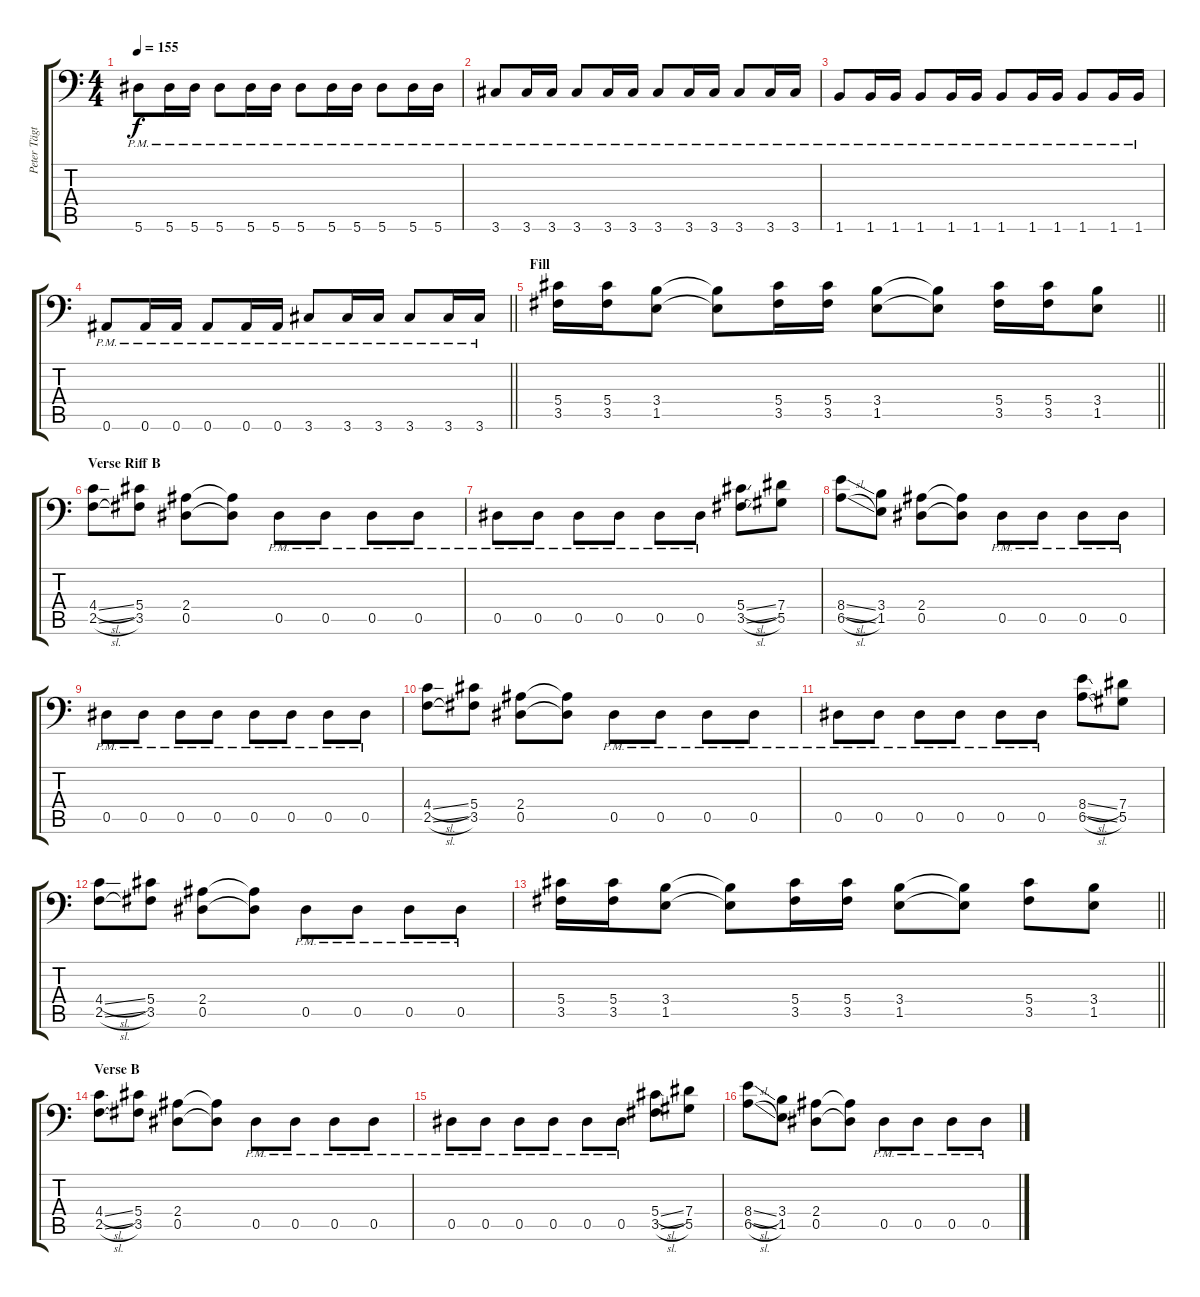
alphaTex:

\track ("Peter Tägtgren (Rythm 2)" "Peter Tägt") {instrument overdrivenguitar}
\staff {score tabs}
\tuning (Bb3 F3 Db3 Ab2 Eb2 Bb1) {hide}
\ts (4 4)
\tempo 155
\clef f4
\ks c
5.6{pm}.8{dy f} 5.6{pm}.16 5.6{pm}.16 5.6{pm}.8 5.6{pm}.16 5.6{pm}.16 5.6{pm}.8 5.6{pm}.16 5.6{pm}.16 5.6{pm}.8 5.6{pm}.16 5.6{pm}.16 |
3.6{pm}.8 3.6{pm}.16 3.6{pm}.16 3.6{pm}.8 3.6{pm}.16 3.6{pm}.16 3.6{pm}.8 3.6{pm}.16 3.6{pm}.16 3.6{pm}.8 3.6{pm}.16 3.6{pm}.16 |
1.6{pm}.8 1.6{pm}.16 1.6{pm}.16 1.6{pm}.8 1.6{pm}.16 1.6{pm}.16 1.6{pm}.8 1.6{pm}.16 1.6{pm}.16 1.6{pm}.8 1.6{pm}.16 1.6{pm}.16 |
\barLineRight lightlight
0.6{pm}.8 0.6{pm}.16 0.6{pm}.16 0.6{pm}.8 0.6{pm}.16 0.6{pm}.16 3.6{pm}.8 3.6{pm}.16 3.6{pm}.16 3.6{pm}.8 3.6{pm}.16 3.6{pm}.16 |
\section ("" "Fill")
\barLineRight lightlight
(5.4 3.5).16{volume 12} (5.4 3.5).16 (3.4 1.5).8 (3.4{t} 1.5{t}).8 (5.4 3.5).16 (5.4 3.5).16 (3.4 1.5).8 (3.4{t} 1.5{t}).8 (5.4 3.5).16 (5.4 3.5).16 (3.4 1.5).8 |
\section ("" "Verse Riff B")
(4.4{sl} 2.5{sl}).8 (5.4 3.5).8 (2.4 0.5).8 (2.4{t} 0.5{t}).8 0.5{pm}.8 0.5{pm}.8 0.5{pm}.8 0.5{pm}.8 |
0.5{pm}.8 0.5{pm}.8 0.5{pm}.8 0.5{pm}.8 0.5{pm}.8 0.5{pm}.8 (5.4{sl} 3.5{sl}).8 (7.4 5.5).8 |
(8.4{sl} 6.5{sl}).8 (3.4 1.5).8 (2.4 0.5).8 (2.4{t} 0.5{t}).8 0.5{pm}.8 0.5{pm}.8 0.5{pm}.8 0.5{pm}.8 |
0.5{pm}.8 0.5{pm}.8 0.5{pm}.8 0.5{pm}.8 0.5{pm}.8 0.5{pm}.8 0.5{pm}.8 0.5{pm}.8 |
(4.4{sl} 2.5{sl}).8 (5.4 3.5).8 (2.4 0.5).8 (2.4{t} 0.5{t}).8 0.5{pm}.8 0.5{pm}.8 0.5{pm}.8 0.5{pm}.8 |
0.5{pm}.8 0.5{pm}.8 0.5{pm}.8 0.5{pm}.8 0.5{pm}.8 0.5{pm}.8 (8.4{sl} 6.5{sl}).8 (7.4 5.5).8 |
(4.4{sl} 2.5{sl}).8 (5.4 3.5).8 (2.4 0.5).8 (2.4{t} 0.5{t}).8 0.5{pm}.8 0.5{pm}.8 0.5{pm}.8 0.5{pm}.8 |
\barLineRight lightlight
(5.4 3.5).16 (5.4 3.5).16 (3.4 1.5).8 (3.4{t} 1.5{t}).8 (5.4 3.5).16 (5.4 3.5).16 (3.4 1.5).8 (3.4{t} 1.5{t}).8 (5.4 3.5).8 (3.4 1.5).8 |
\section ("" "Verse B")
(4.4{sl} 2.5{sl}).8 (5.4 3.5).8 (2.4 0.5).8 (2.4{t} 0.5{t}).8 0.5{pm}.8 0.5{pm}.8 0.5{pm}.8 0.5{pm}.8 |
0.5{pm}.8 0.5{pm}.8 0.5{pm}.8 0.5{pm}.8 0.5{pm}.8 0.5{pm}.8 (5.4{sl} 3.5{sl}).8 (7.4 5.5).8 |
(8.4{sl} 6.5{sl}).8 (3.4 1.5).8 (2.4 0.5).8 (2.4{t} 0.5{t}).8 0.5{pm}.8 0.5{pm}.8 0.5{pm}.8 0.5{pm}.8
